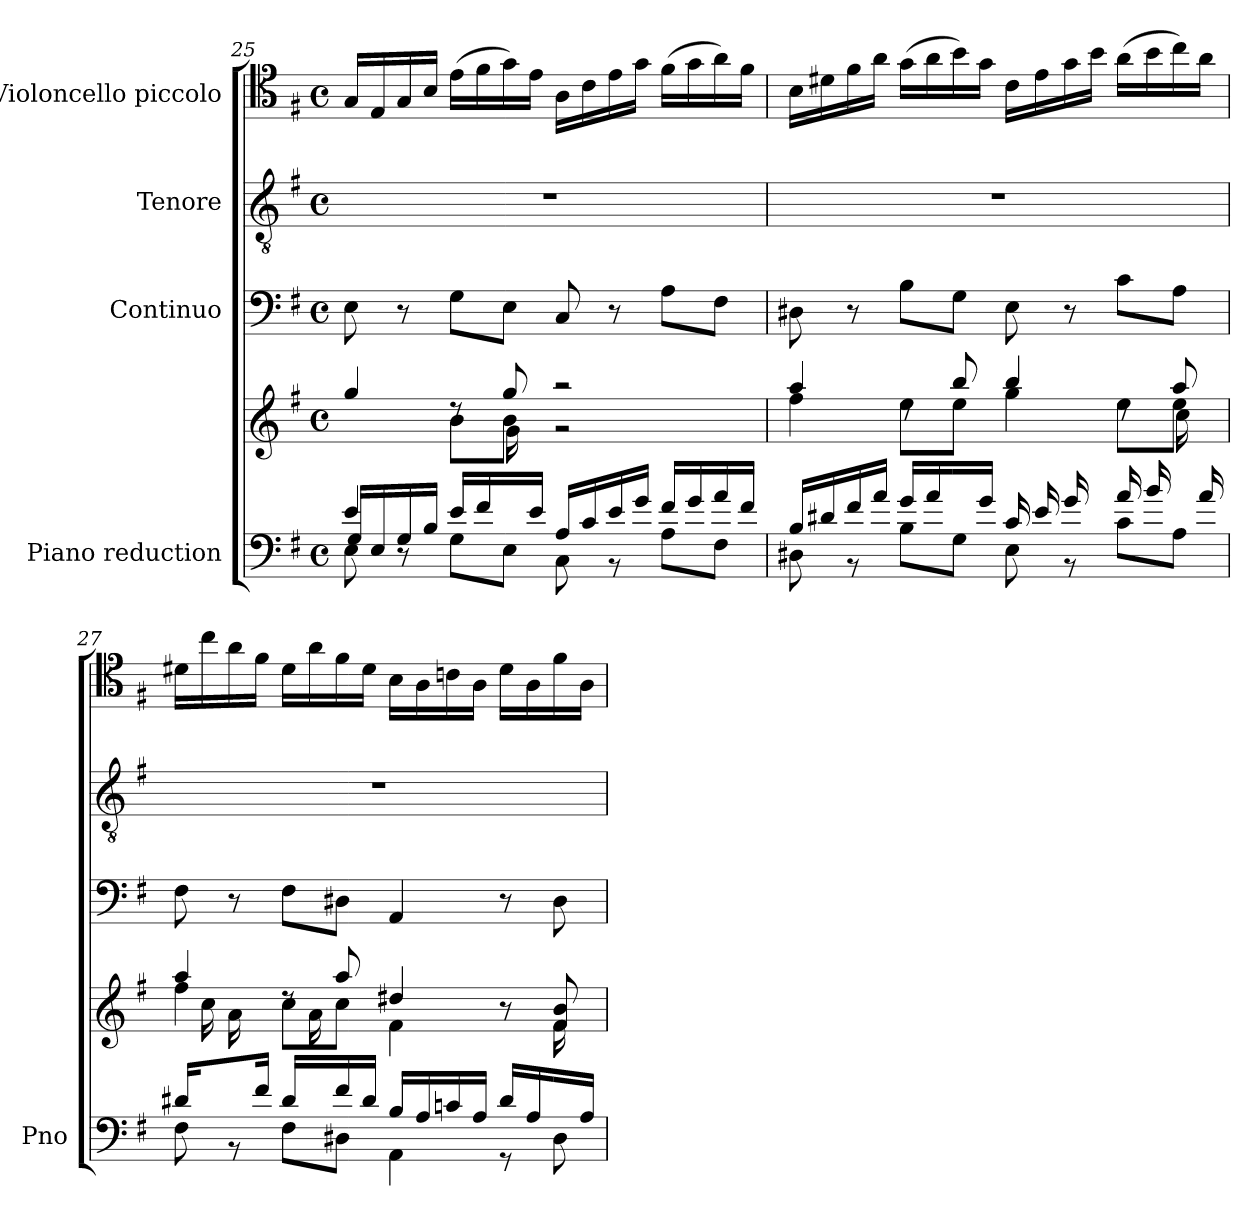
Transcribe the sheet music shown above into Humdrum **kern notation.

**kern	**kern	**kern	**kern	**kern
*part4	*part4	*part3	*part2	*part1
*staff5	*staff4	*staff3	*staff2	*staff1
*I"Piano reduction	*	*I"Continuo	*I"Tenore	*I"Violoncello piccolo
*I'Pno	*	*	*	*
*clefF4	*clefG2	*clefF4	*clefGv2	*clefC4
*k[f#]	*k[f#]	*k[f#]	*k[f#]	*k[f#]
*M4/4	*M4/4	*M4/4	*M4/4	*M4/4
*met(c)	*met(c)	*met(c)	*met(c)	*met(c)
=25	=25	=25	=25	=25
*^	*^	*	*	*
*	*^	*	*^	*	*	*
4e/	16G/LL	8E\	4gg/	4ryy	4.ryy	8E\	1r	16G/LL
.	16E/	.	.	.	.	.	.	16E/
.	16G/	8r	.	.	.	8r	.	16G/
.	16B/JJ	.	.	.	.	.	.	16B/JJ
2.ryy	16e/LL	8G\L	8rdd	8b\L	.	8G\L	.	(>16e\LL
.	16f#/	.	.	.	.	.	.	16f#\
.	16ryy	8E\J	8gg/	8b\J	16g\	8E\J	.	16g\)
.	16e/JJ	.	.	.	2ryy	.	.	16e\JJ
.	16A/LL	8C\	2r	2r	.	8C/	.	16A\LL
.	16c/	.	.	.	.	.	.	16c\
.	16e/	8r	.	.	.	8r	.	16e\
.	16g/JJ	.	.	.	.	.	.	16g\JJ
.	16f#/LL	8A\L	.	.	.	8A\L	.	(>16f#\LL
.	16g/	.	.	.	.	.	.	16g\
.	16a/	8F#\J	.	.	.	8F#\J	.	16a\)
.	16f#/JJ	.	.	.	16ryy	.	.	16f#\JJ
*	*v	*v	*	*	*	*	*	*
=26	=26	=26	=26	=26	=26	=26	=26
16B/LL	8D#X\	4aa/	4ff#\	4.ryy	8D#X\	1r	16B\LL
16d#X/	.	.	.	.	.	.	16d#X\
16f#/	8r	.	.	.	8r	.	16f#\
16a/JJ	.	.	.	.	.	.	16a\JJ
16g/LL	8B\L	8rdd	8ee\L	.	8B\L	.	(>16g\LL
16a/	.	.	.	.	.	.	16a\
16ryy	8G\J	8bb/	8ee\J	16b\	8G\J	.	16b\)
16g/JJ	.	.	.	4ryy	.	.	16g\JJ
16c/LL	8E\	4bb/	4gg\	.	8E\	.	16c\LL
16e/	.	.	.	.	.	.	16e\
16g/	8r	.	.	.	8r	.	16g\
16ryy	.	.	.	16b\JJ	.	.	16b\JJ
16a/LL	8c\L	8rdd	8ee\L	8ryy	8c\L	.	(>16a\LL
16b/	.	.	.	.	.	.	16b\
16ryy	8A\J	8aa/	8ee\J	16cc\	8A\J	.	16cc\)
16a/JJ	.	.	.	16ryy	.	.	16a\JJ
!!LO:LB:g=z
=27	=27	=27	=27	=27	=27	=27	=27
16d#X/LL	8F#\	4aa/	4ff#\	16ryy	8F#\	1r	16d#X\LL
8ryy	.	.	.	16cc\	.	.	16cc\
.	8r	.	.	16a\	8r	.	16a\
16f#/JJ	.	.	.	8ryy	.	.	16f#\JJ
16d#/LL	8F#\L	8rdd	8cc\L	.	8F#\L	.	16d#\LL
16ryy	.	.	.	16a\	.	.	16a\
16f#/	8D#X\J	8aa/	8cc\J	2ryy	8D#X\J	.	16f#\
16d#/JJ	.	.	.	.	.	.	16d#\JJ
16B/LL	4AA\	4dd#X/	4f#\	.	4AA/	.	16B\LL
16A/	.	.	.	.	.	.	16A\
16cn/	.	.	.	.	.	.	16cn\
16A/JJ	.	.	.	.	.	.	16A\JJ
16d#/LL	8r	8r	8ryy	.	8r	.	16d#\LL
16A/	.	.	.	.	.	.	16A\
16ryy	8D#\	8f#/ 8b/	8ryy	16f#\	8D#\	.	16f#\
16A/JJ	.	.	.	16ryy	.	.	16A\JJ
*v	*v	*	*	*	*	*	*
*	*v	*v	*v	*	*	*
=	=	=	=	=
*-	*-	*-	*-	*-
